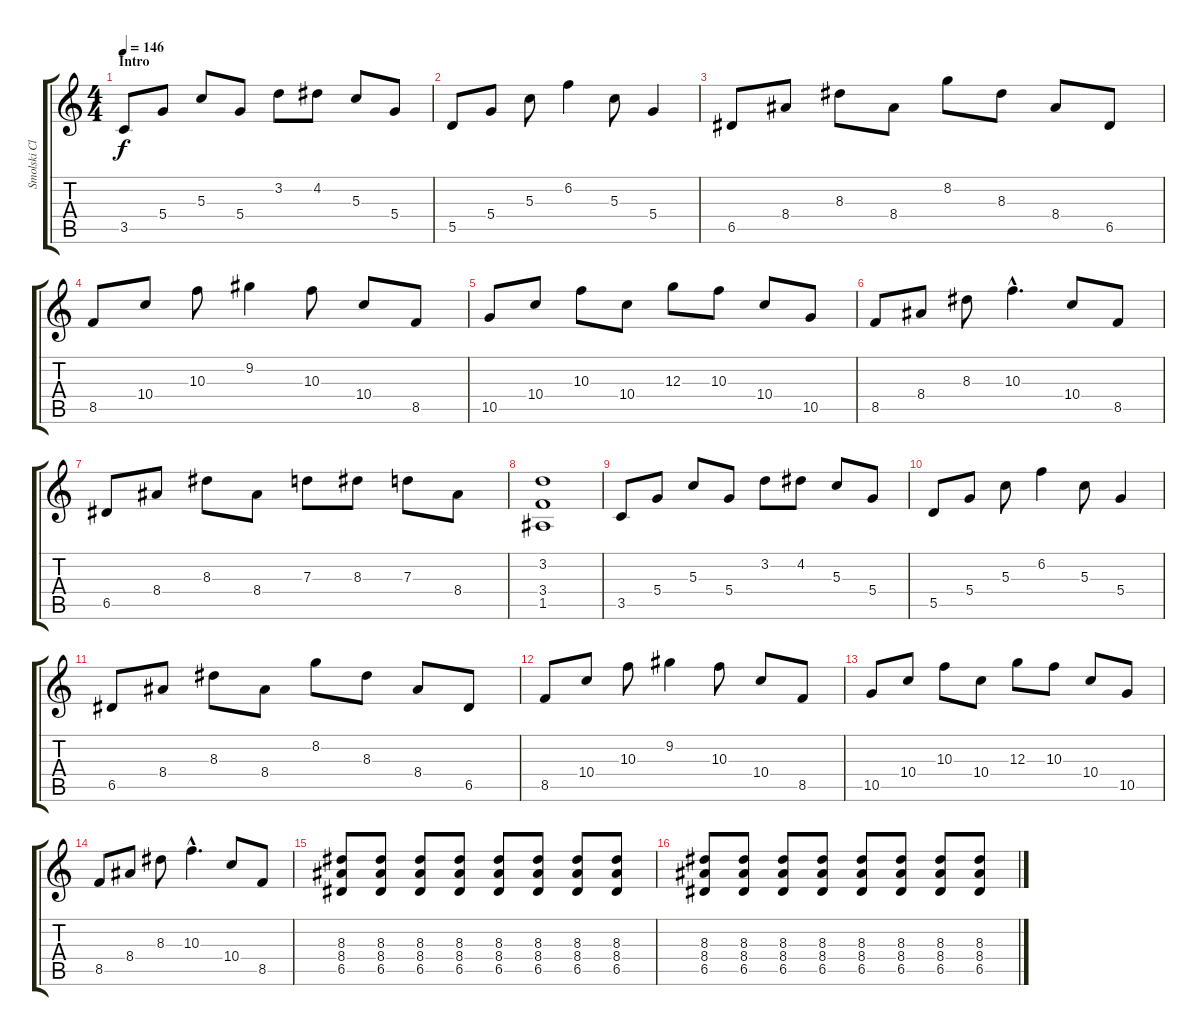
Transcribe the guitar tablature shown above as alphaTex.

\track ("Smolski Clean Chorus" "Smolski Cl") {instrument electricguitarclean}
\staff {score tabs}
\tuning (E4 B3 G3 D3 A2 D2) {hide}
\ts (4 4)
\section ("" "Intro")
\tempo 146
\clef g2
\ks c
3.5.8{dy f volume 9} 5.4.8 5.3.8 5.4.8 3.2.8 4.2.8 5.3.8 5.4.8 |
5.5.8 5.4.8 5.3.8 6.2.4 5.3.8 5.4.4 |
6.5.8 8.4.8 8.3.8 8.4.8 8.2.8 8.3.8 8.4.8 6.5.8 |
8.5.8 10.4.8 10.3.8 9.2.4 10.3.8 10.4.8 8.5.8 |
10.5.8 10.4.8 10.3.8 10.4.8 12.3.8 10.3.8 10.4.8 10.5.8 |
8.5.8 8.4.8 8.3.8 10.3{hac}.4{d} 10.4.8 8.5.8 |
6.5.8 8.4.8 8.3.8 8.4.8 7.3.8 8.3.8 7.3.8 8.4.8 |
(3.2 3.4 1.5).1 |
3.5.8 5.4.8 5.3.8 5.4.8 3.2.8 4.2.8 5.3.8 5.4.8 |
5.5.8 5.4.8 5.3.8 6.2.4 5.3.8 5.4.4 |
6.5.8 8.4.8 8.3.8 8.4.8 8.2.8 8.3.8 8.4.8 6.5.8 |
8.5.8 10.4.8 10.3.8 9.2.4 10.3.8 10.4.8 8.5.8 |
10.5.8 10.4.8 10.3.8 10.4.8 12.3.8 10.3.8 10.4.8 10.5.8 |
8.5.8 8.4.8 8.3.8 10.3{hac}.4{d} 10.4.8 8.5.8 |
(8.3 8.4 6.5).8 (8.3 8.4 6.5).8 (8.3 8.4 6.5).8 (8.3 8.4 6.5).8 (8.3 8.4 6.5).8 (8.3 8.4 6.5).8 (8.3 8.4 6.5).8 (8.3 8.4 6.5).8 |
(8.3 8.4 6.5).8 (8.3 8.4 6.5).8 (8.3 8.4 6.5).8 (8.3 8.4 6.5).8 (8.3 8.4 6.5).8 (8.3 8.4 6.5).8 (8.3 8.4 6.5).8 (8.3 8.4 6.5).8
